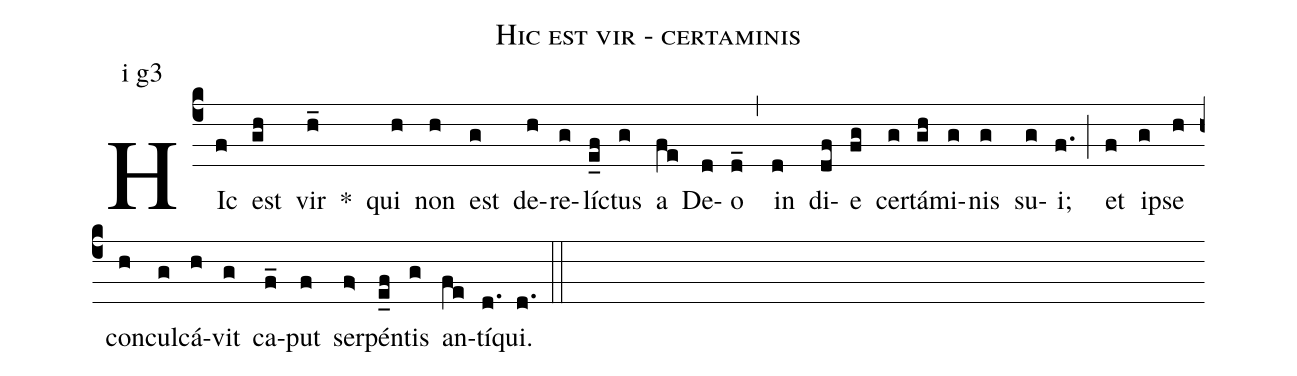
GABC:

name: Hic est vir - certaminis;
annotation: i g3;
mode: 1;
%%
(c4)
HIc(f) est(gh) vir(h_) *()
qui(h) non(h) est(g) de(h)re(g)líc(e_f)tus(g) a(fe) De(d)o(d_) (,)
in(d) di(df)e(fg) cer(g)tá(gh)mi(g)nis(g) su(g)i;(f.) (;)
et(f) i(g)pse(h) con(h)cul(g)cá(h)vit(g) ca(f_)put(f) ser(f>)pén(e_f)tis(g) an(fe)tí(d.)qui.(d.) (::)
